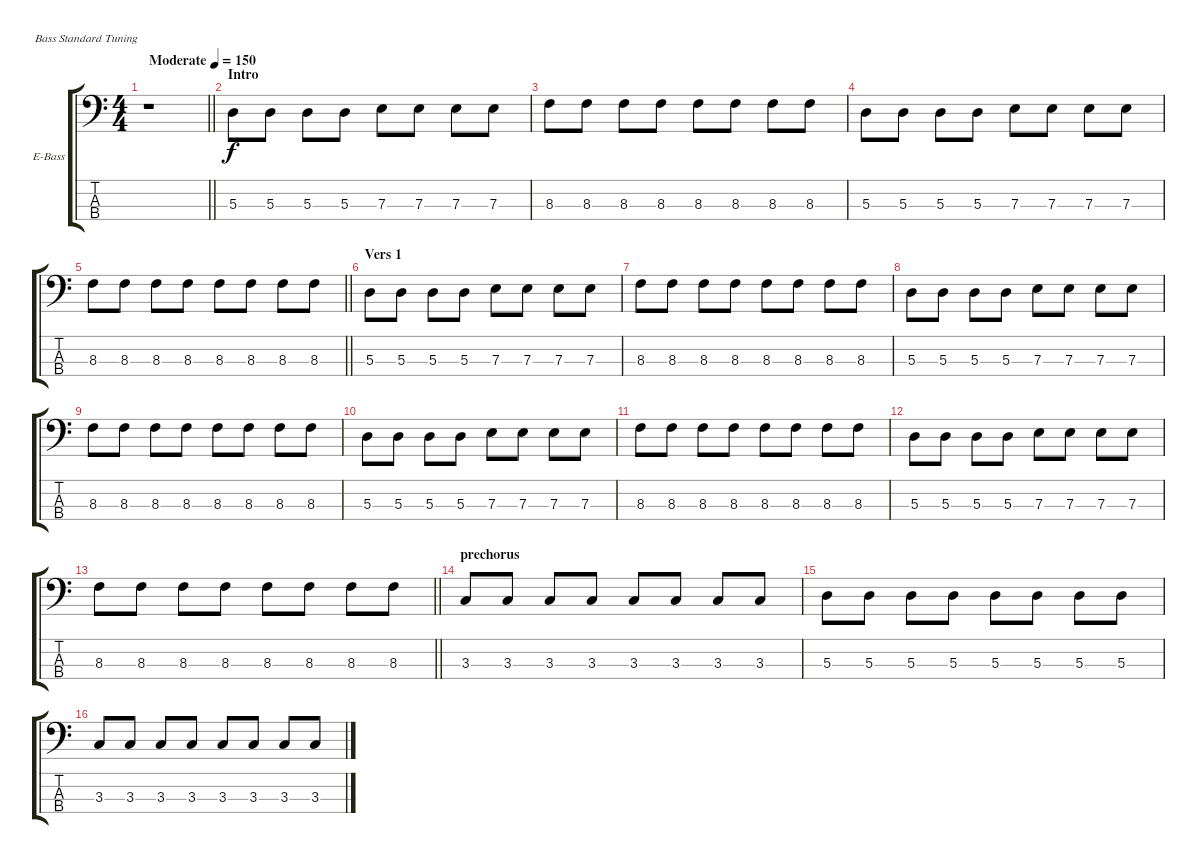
\bracketExtendMode groupsimilarinstruments
\firstSystemTrackNameOrientation horizontal
\otherSystemsTrackNameOrientation horizontal
\track ("bass" "E-Bass") {instrument electricbassfinger}
\staff {score tabs}
\tuning (G2 D2 A1 E1)
\ts (4 4)
\beaming (8 2 2 2 2)
\tempo (150 "Moderate")
\clef f4
\barLineRight lightlight
\ks c
r.1{dy f instrument electricbassfinger} |
\section ("" "Intro")
5.3.8 5.3.8 5.3.8 5.3.8 7.3.8 7.3.8 7.3.8 7.3.8 |
8.3.8 8.3.8 8.3.8 8.3.8 8.3.8 8.3.8 8.3.8 8.3.8 |
5.3.8 5.3.8 5.3.8 5.3.8 7.3.8 7.3.8 7.3.8 7.3.8 |
\barLineRight lightlight
8.3.8 8.3.8 8.3.8 8.3.8 8.3.8 8.3.8 8.3.8 8.3.8 |
\section ("" "Vers 1")
5.3.8 5.3.8 5.3.8 5.3.8 7.3.8 7.3.8 7.3.8 7.3.8 |
8.3.8 8.3.8 8.3.8 8.3.8 8.3.8 8.3.8 8.3.8 8.3.8 |
5.3.8 5.3.8 5.3.8 5.3.8 7.3.8 7.3.8 7.3.8 7.3.8 |
8.3.8 8.3.8 8.3.8 8.3.8 8.3.8 8.3.8 8.3.8 8.3.8 |
5.3.8 5.3.8 5.3.8 5.3.8 7.3.8 7.3.8 7.3.8 7.3.8 |
8.3.8 8.3.8 8.3.8 8.3.8 8.3.8 8.3.8 8.3.8 8.3.8 |
5.3.8 5.3.8 5.3.8 5.3.8 7.3.8 7.3.8 7.3.8 7.3.8 |
\barLineRight lightlight
8.3.8 8.3.8 8.3.8 8.3.8 8.3.8 8.3.8 8.3.8 8.3.8 |
\section ("" "prechorus")
3.3.8 3.3.8 3.3.8 3.3.8 3.3.8 3.3.8 3.3.8 3.3.8 |
5.3.8 5.3.8 5.3.8 5.3.8 5.3.8 5.3.8 5.3.8 5.3.8 |
3.3.8 3.3.8 3.3.8 3.3.8 3.3.8 3.3.8 3.3.8 3.3.8
